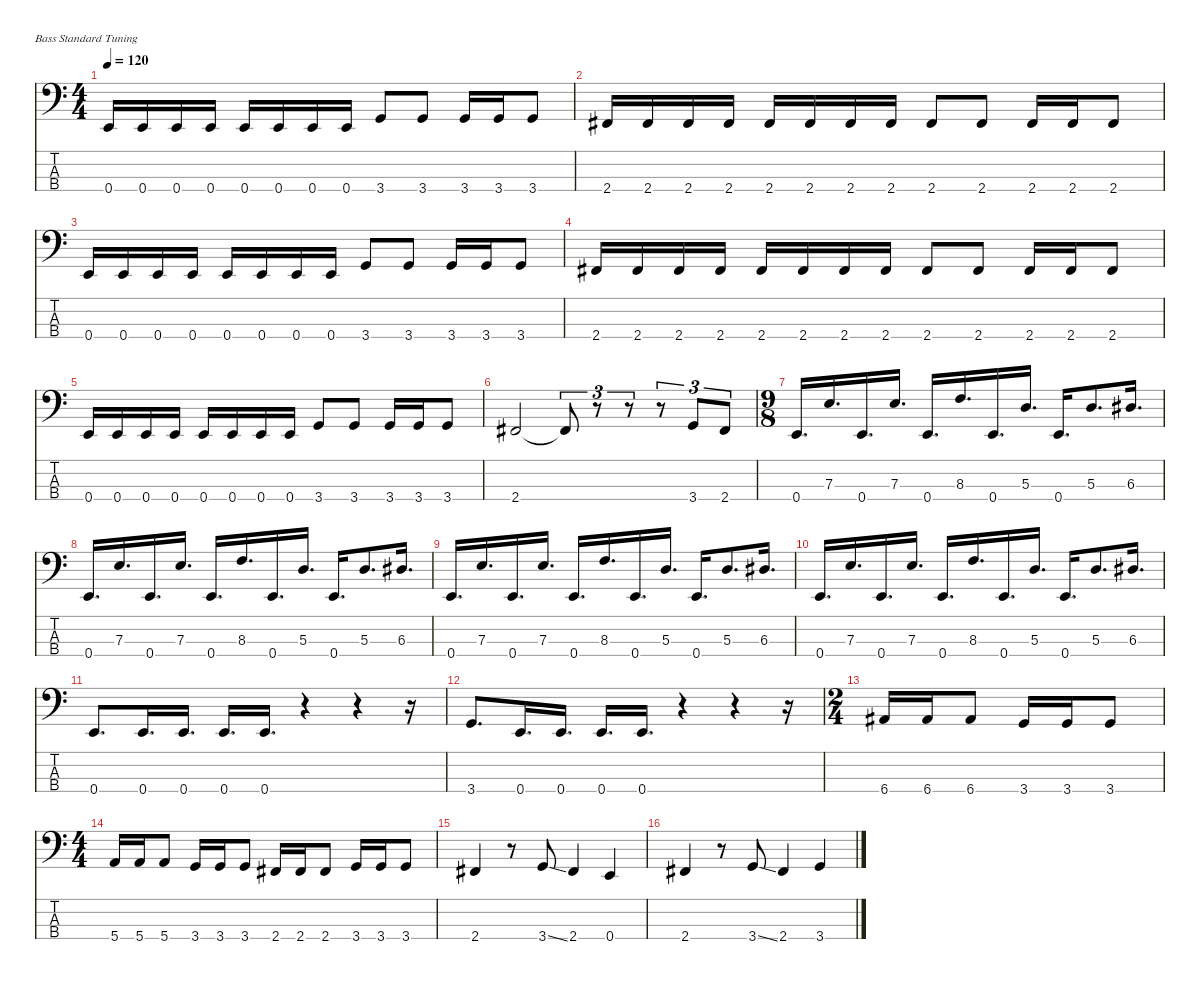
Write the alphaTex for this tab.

\defaultSystemsLayout 4
\hideDynamics
\bracketExtendMode nobrackets
\singleTrackTrackNamePolicy hidden
\multiTrackTrackNamePolicy hidden
\otherSystemsTrackNameOrientation horizontal
\track ("Newsted" "el.bs.") {instrument electricbassfinger}
\staff {score tabs}
\tuning (G2 D2 A1 E1)
\ts (4 4)
\tempo 120
\clef f4
\ks c
0.4.16{dy f beam Up} 0.4.16{beam Up} 0.4.16{beam Up} 0.4.16{beam Up} 0.4.16{beam Up} 0.4.16{beam Up} 0.4.16{beam Up} 0.4.16{beam Up} 3.4.8{beam Up} 3.4.8{beam Up} 3.4.16{beam Up} 3.4.16{beam Up} 3.4.8{beam Up} |
2.4{acc #}.16{beam Up} 2.4{acc #}.16{beam Up} 2.4{acc #}.16{beam Up} 2.4{acc #}.16{beam Up} 2.4{acc #}.16{beam Up} 2.4{acc #}.16{beam Up} 2.4{acc #}.16{beam Up} 2.4{acc #}.16{beam Up} 2.4{acc #}.8{beam Up} 2.4{acc #}.8{beam Up} 2.4{acc #}.16{beam Up} 2.4{acc #}.16{beam Up} 2.4{acc #}.8{beam Up} |
0.4.16{beam Up} 0.4.16{beam Up} 0.4.16{beam Up} 0.4.16{beam Up} 0.4.16{beam Up} 0.4.16{beam Up} 0.4.16{beam Up} 0.4.16{beam Up} 3.4.8{beam Up} 3.4.8{beam Up} 3.4.16{beam Up} 3.4.16{beam Up} 3.4.8{beam Up} |
2.4{acc #}.16{beam Up} 2.4{acc #}.16{beam Up} 2.4{acc #}.16{beam Up} 2.4{acc #}.16{beam Up} 2.4{acc #}.16{beam Up} 2.4{acc #}.16{beam Up} 2.4{acc #}.16{beam Up} 2.4{acc #}.16{beam Up} 2.4{acc #}.8{beam Up} 2.4{acc #}.8{beam Up} 2.4{acc #}.16{beam Up} 2.4{acc #}.16{beam Up} 2.4{acc #}.8{beam Up} |
0.4.16{beam Up} 0.4.16{beam Up} 0.4.16{beam Up} 0.4.16{beam Up} 0.4.16{beam Up} 0.4.16{beam Up} 0.4.16{beam Up} 0.4.16{beam Up} 3.4.8{beam Up} 3.4.8{beam Up} 3.4.16{beam Up} 3.4.16{beam Up} 3.4.8{beam Up} |
2.4{acc #}.2{beam Up} 2.4{t acc #}.8{tu (3 2) beam Up} r.8{tu (3 2) beam Up} r.8{tu (3 2) beam Up} r.8{tu (3 2) beam Up} 3.4.8{tu (3 2) beam Up} 2.4{acc #}.8{tu (3 2) beam Up} |
\ts (9 8)
0.4.16{d beam Up} 7.3.16{d beam Up} 0.4.16{d beam Up} 7.3.16{d beam Up} 0.4.16{d beam Up} 8.3.16{d beam Up} 0.4.16{d beam Up} 5.3.16{d beam Up} 0.4.16{d beam Up} 5.3.8{d beam Up} 6.3{acc #}.16{d beam Up} |
0.4.16{d beam Up} 7.3.16{d beam Up} 0.4.16{d beam Up} 7.3.16{d beam Up} 0.4.16{d beam Up} 8.3.16{d beam Up} 0.4.16{d beam Up} 5.3.16{d beam Up} 0.4.16{d beam Up} 5.3.8{d beam Up} 6.3{acc #}.16{d beam Up} |
0.4.16{d beam Up} 7.3.16{d beam Up} 0.4.16{d beam Up} 7.3.16{d beam Up} 0.4.16{d beam Up} 8.3.16{d beam Up} 0.4.16{d beam Up} 5.3.16{d beam Up} 0.4.16{d beam Up} 5.3.8{d beam Up} 6.3{acc #}.16{d beam Up} |
0.4.16{d beam Up} 7.3.16{d beam Up} 0.4.16{d beam Up} 7.3.16{d beam Up} 0.4.16{d beam Up} 8.3.16{d beam Up} 0.4.16{d beam Up} 5.3.16{d beam Up} 0.4.16{d beam Up} 5.3.8{d beam Up} 6.3{acc #}.16{d beam Up} |
0.4.8{d beam Up} 0.4.16{d beam Up} 0.4.16{d beam Up} 0.4.16{d beam Up} 0.4.16{d beam Up} r.4{beam Up} r.4{beam Up} r.16{beam Up} |
3.4.8{d beam Up} 0.4.16{d beam Up} 0.4.16{d beam Up} 0.4.16{d beam Up} 0.4.16{d beam Up} r.4{beam Up} r.4{beam Up} r.16{beam Up} |
\ts (2 4)
6.4{acc #}.16{beam Up} 6.4{acc #}.16{beam Up} 6.4{acc #}.8{beam Up} 3.4.16{beam Up} 3.4.16{beam Up} 3.4.8{beam Up} |
\ts (4 4)
5.4.16{beam Up} 5.4.16{beam Up} 5.4.8{beam Up} 3.4.16{beam Up} 3.4.16{beam Up} 3.4.8{beam Up} 2.4{acc #}.16{beam Up} 2.4{acc #}.16{beam Up} 2.4{acc #}.8{beam Up} 3.4.16{beam Up} 3.4.16{beam Up} 3.4.8{beam Up} |
2.4{acc #}.4{beam Up} r.8{beam Up} 3.4{ss}.8{beam Up} 2.4{acc #}.4{beam Up} 0.4.4{beam Up} |
2.4{acc #}.4{beam Up} r.8{beam Up} 3.4{ss}.8{beam Up} 2.4{acc #}.4{beam Up} 3.4.4{beam Up}
